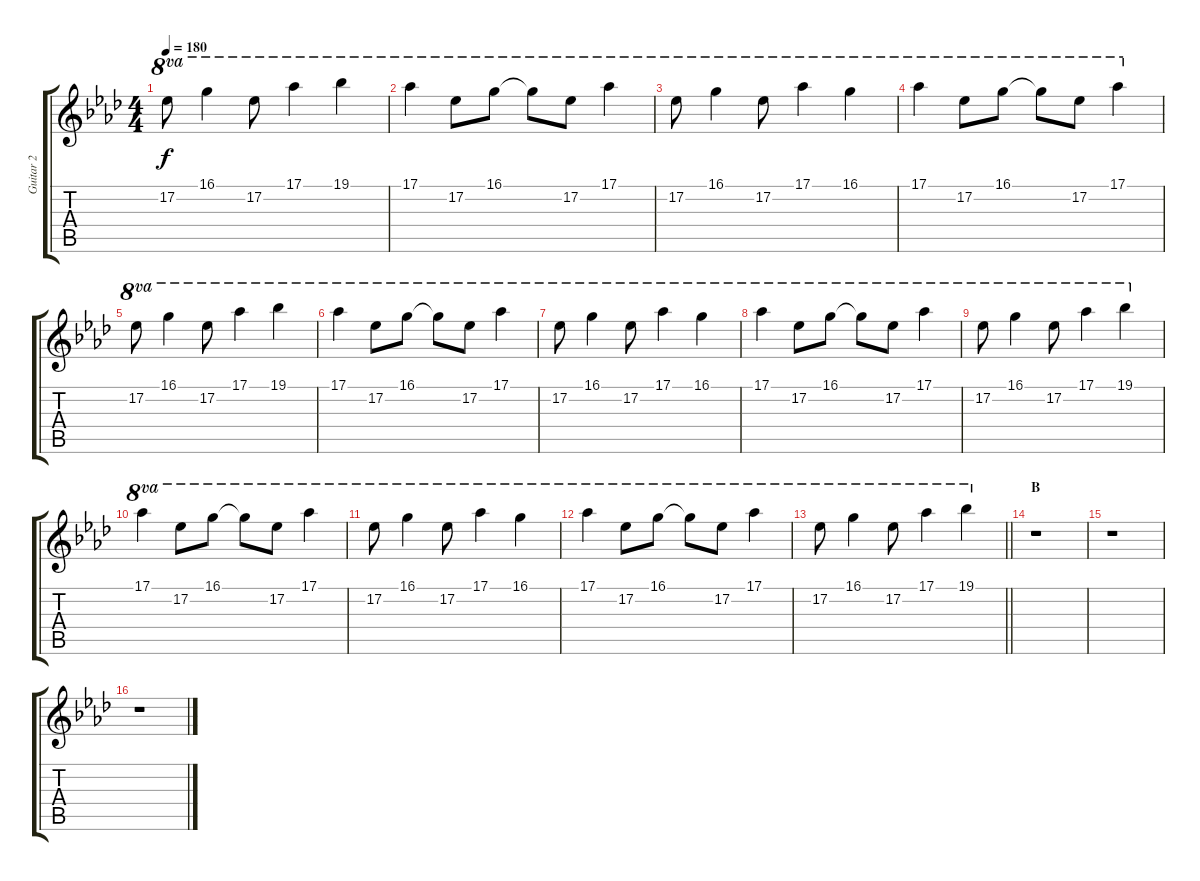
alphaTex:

\track ("Guitar 2" "Guitar 2") {instrument distortionguitar}
\staff {score tabs}
\tuning (Eb4 Bb3 Gb3 Db3 Ab2 Eb2) {hide}
\ts (4 4)
\tempo 180
\clef g2
\ks ab
17.2.8{ot 8va dy f} 16.1.4{ot 8va} 17.2.8{ot 8va} 17.1.4{ot 8va} 19.1.4{ot 8va} |
17.1.4{ot 8va} 17.2.8{ot 8va} 16.1.8{ot 8va} 16.1{t}.8{ot 8va} 17.2.8{ot 8va} 17.1.4{ot 8va} |
17.2.8{ot 8va} 16.1.4{ot 8va} 17.2.8{ot 8va} 17.1.4{ot 8va} 16.1.4{ot 8va} |
17.1.4{ot 8va} 17.2.8{ot 8va} 16.1.8{ot 8va} 16.1{t}.8{ot 8va} 17.2.8{ot 8va} 17.1.4{ot 8va} |
17.2.8{ot 8va} 16.1.4{ot 8va} 17.2.8{ot 8va} 17.1.4{ot 8va} 19.1.4{ot 8va} |
17.1.4{ot 8va} 17.2.8{ot 8va} 16.1.8{ot 8va} 16.1{t}.8{ot 8va} 17.2.8{ot 8va} 17.1.4{ot 8va} |
17.2.8{ot 8va} 16.1.4{ot 8va} 17.2.8{ot 8va} 17.1.4{ot 8va} 16.1.4{ot 8va} |
17.1.4{ot 8va} 17.2.8{ot 8va} 16.1.8{ot 8va} 16.1{t}.8{ot 8va} 17.2.8{ot 8va} 17.1.4{ot 8va} |
17.2.8{ot 8va} 16.1.4{ot 8va} 17.2.8{ot 8va} 17.1.4{ot 8va} 19.1.4{ot 8va} |
17.1.4{ot 8va} 17.2.8{ot 8va} 16.1.8{ot 8va} 16.1{t}.8{ot 8va} 17.2.8{ot 8va} 17.1.4{ot 8va} |
17.2.8{ot 8va} 16.1.4{ot 8va} 17.2.8{ot 8va} 17.1.4{ot 8va} 16.1.4{ot 8va} |
17.1.4{ot 8va} 17.2.8{ot 8va} 16.1.8{ot 8va} 16.1{t}.8{ot 8va} 17.2.8{ot 8va} 17.1.4{ot 8va} |
\barLineRight lightlight
17.2.8{ot 8va} 16.1.4{ot 8va} 17.2.8{ot 8va} 17.1.4{ot 8va} 19.1.4{ot 8va} |
\section ("" "B")
r.1 |
r.1 |
r.1
